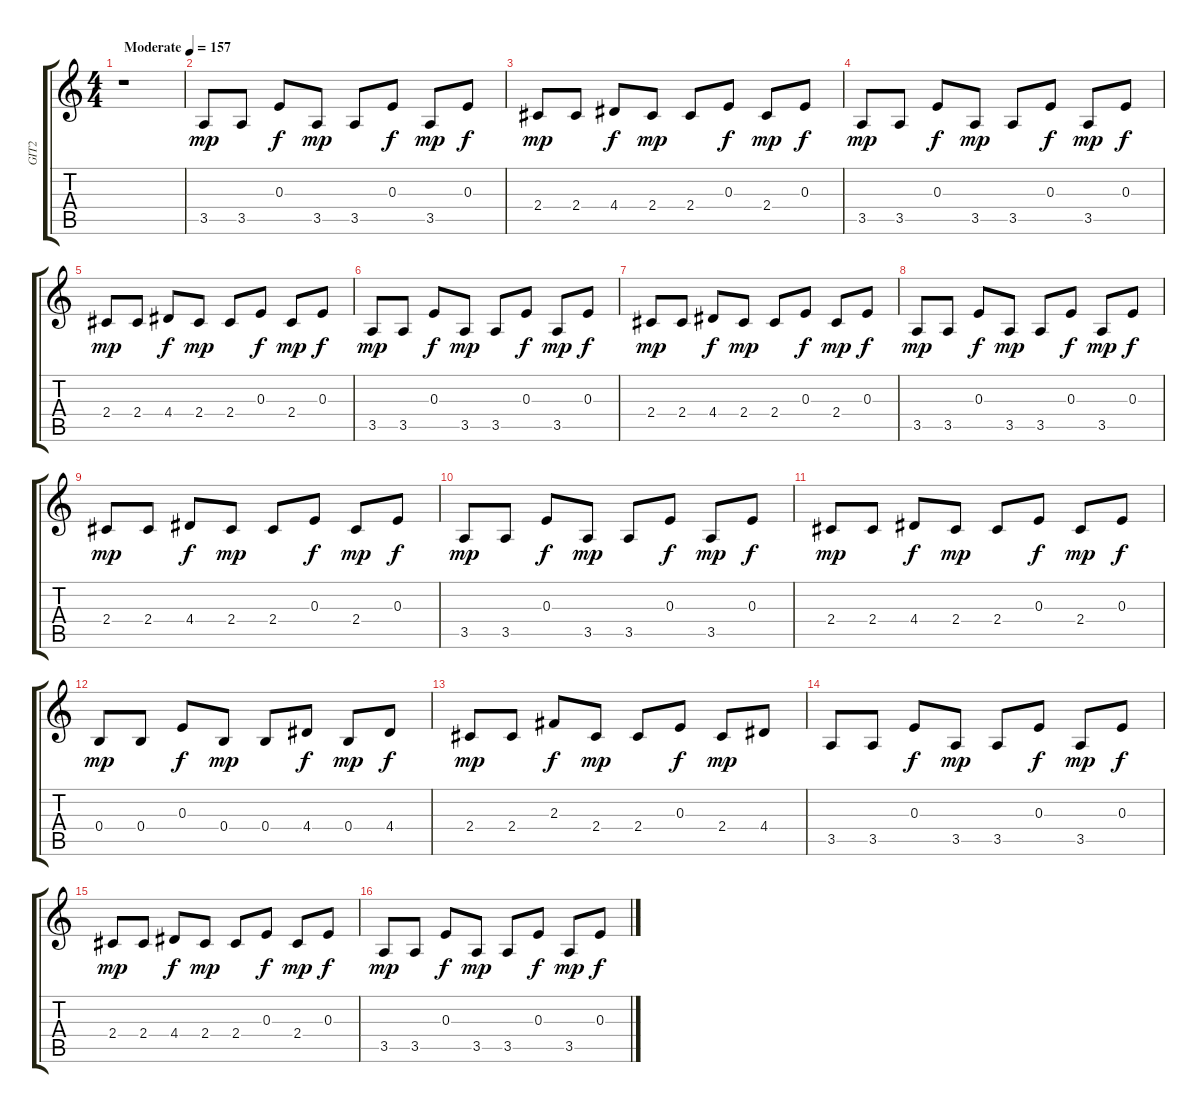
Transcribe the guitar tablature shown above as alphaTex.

\track ("GIT2" "GIT2") {instrument electricguitarclean}
\staff {score tabs}
\tuning (Db4 Ab3 E3 B2 Gb2 Db2) {hide}
\ts (4 4)
\tempo (157 "Moderate")
\clef g2
\ks c
r.1{dy mp instrument electricguitarclean} |
3.5.8 3.5.8 0.3.8{dy f} 3.5.8{dy mp} 3.5.8 0.3.8{dy f} 3.5.8{dy mp} 0.3.8{dy f} |
2.4.8{dy mp} 2.4.8 4.4.8{dy f} 2.4.8{dy mp} 2.4.8 0.3.8{dy f} 2.4.8{dy mp} 0.3.8{dy f} |
3.5.8{dy mp} 3.5.8 0.3.8{dy f} 3.5.8{dy mp} 3.5.8 0.3.8{dy f} 3.5.8{dy mp} 0.3.8{dy f} |
2.4.8{dy mp} 2.4.8 4.4.8{dy f} 2.4.8{dy mp} 2.4.8 0.3.8{dy f} 2.4.8{dy mp} 0.3.8{dy f} |
3.5.8{dy mp} 3.5.8 0.3.8{dy f} 3.5.8{dy mp} 3.5.8 0.3.8{dy f} 3.5.8{dy mp} 0.3.8{dy f} |
2.4.8{dy mp} 2.4.8 4.4.8{dy f} 2.4.8{dy mp} 2.4.8 0.3.8{dy f} 2.4.8{dy mp} 0.3.8{dy f} |
3.5.8{dy mp} 3.5.8 0.3.8{dy f} 3.5.8{dy mp} 3.5.8 0.3.8{dy f} 3.5.8{dy mp} 0.3.8{dy f} |
2.4.8{dy mp} 2.4.8 4.4.8{dy f} 2.4.8{dy mp} 2.4.8 0.3.8{dy f} 2.4.8{dy mp} 0.3.8{dy f} |
3.5.8{dy mp} 3.5.8 0.3.8{dy f} 3.5.8{dy mp} 3.5.8 0.3.8{dy f} 3.5.8{dy mp} 0.3.8{dy f} |
2.4.8{dy mp} 2.4.8 4.4.8{dy f} 2.4.8{dy mp} 2.4.8 0.3.8{dy f} 2.4.8{dy mp} 0.3.8{dy f} |
0.4.8{dy mp} 0.4.8 0.3.8{dy f} 0.4.8{dy mp} 0.4.8 4.4.8{dy f} 0.4.8{dy mp} 4.4.8{dy f} |
2.4.8{dy mp} 2.4.8 2.3.8{dy f} 2.4.8{dy mp} 2.4.8 0.3.8{dy f} 2.4.8{dy mp} 4.4.8 |
3.5.8 3.5.8 0.3.8{dy f} 3.5.8{dy mp} 3.5.8 0.3.8{dy f} 3.5.8{dy mp} 0.3.8{dy f} |
2.4.8{dy mp} 2.4.8 4.4.8{dy f} 2.4.8{dy mp} 2.4.8 0.3.8{dy f} 2.4.8{dy mp} 0.3.8{dy f} |
3.5.8{dy mp} 3.5.8 0.3.8{dy f} 3.5.8{dy mp} 3.5.8 0.3.8{dy f} 3.5.8{dy mp} 0.3.8{dy f}
